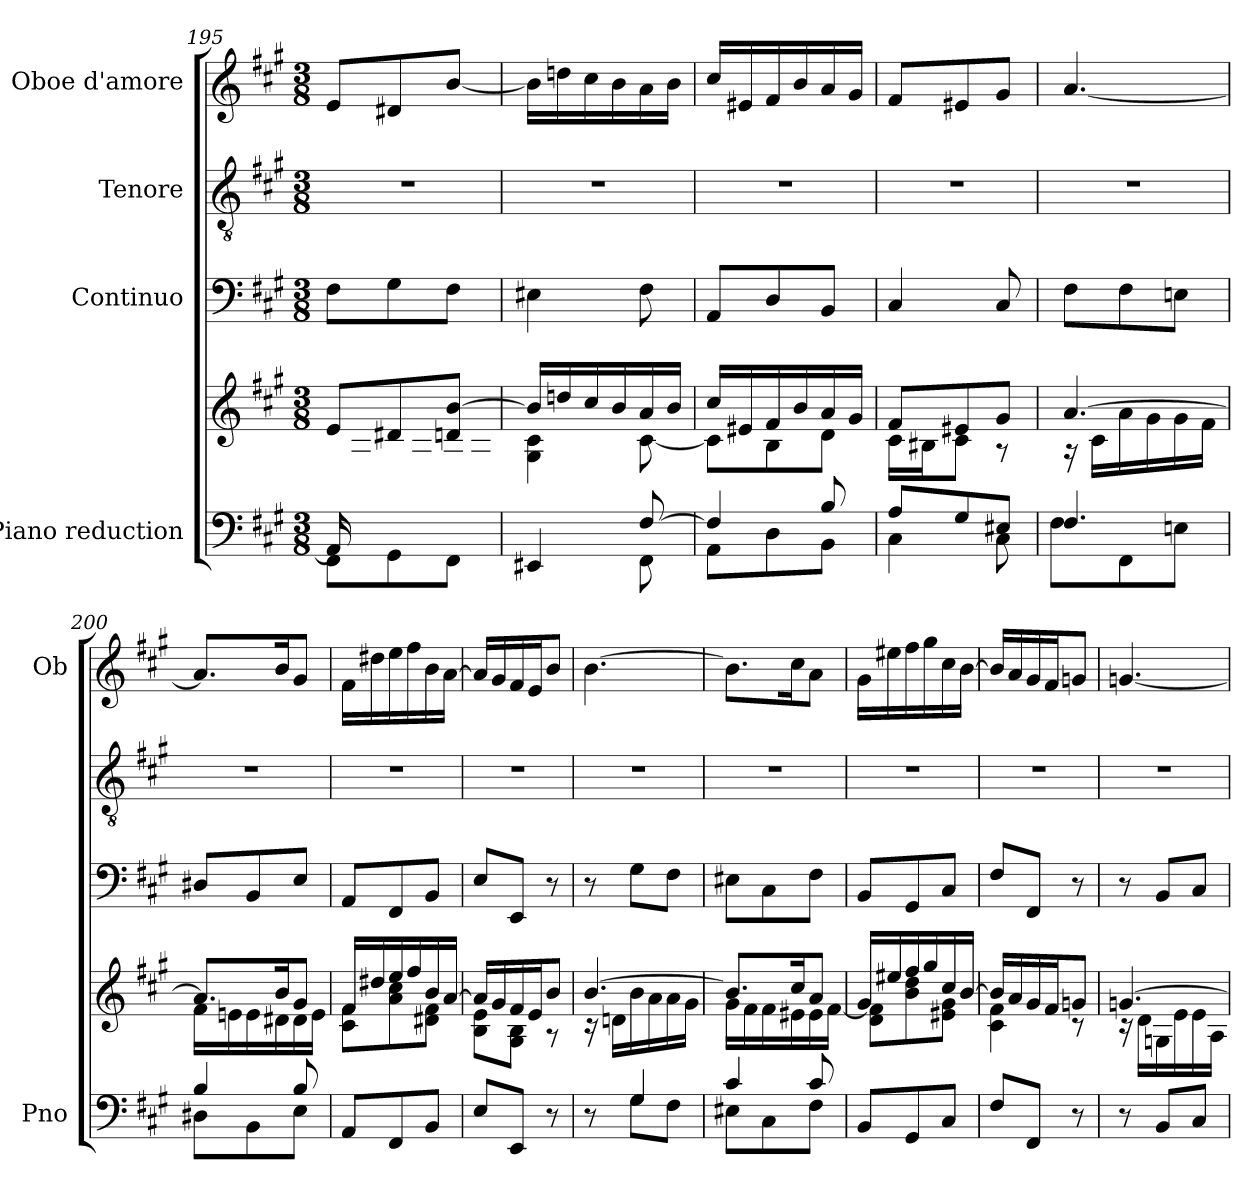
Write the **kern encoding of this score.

**kern	**kern	**kern	**kern	**kern
*part4	*part4	*part3	*part2	*part1
*staff5	*staff4	*staff3	*staff2	*staff1
*I"Piano reduction	*	*I"Continuo	*I"Tenore	*I"Oboe d'amore
*I'Pno	*	*	*	*I'Ob
*clefF4	*clefG2	*clefF4	*clefGv2	*clefG2
*k[f#c#g#]	*k[f#c#g#]	*k[f#c#g#]	*k[f#c#g#]	*k[f#c#g#]
*M3/8	*M3/8	*M3/8	*M3/8	*M3/8
=195	=195	=195	=195	=195
*^	*^	*	*	*
16AA/LL]	8FF#\L	8e/L	16ryy	8F#\L	4.r	8e/L
4ryy	.	.	16A\	.	.	.
.	8GG#\	8d#X/	16B\	8G#\	.	8d#X/
.	.	.	16A\	.	.	.
.	8FF#\J	8dn/ [8b/J	16A\	8F#\J	.	[8b/J
16ryy	.	.	16G#\JJ	.	.	.
=196	=196	=196	=196	=196	=196	=196
4EE#X/	4ryy	16b/LL]	4G#\ 4c#\	4E#X\	4.r	16b\LL]
.	.	16ddn/	.	.	.	16ddn\
.	.	16cc#/	.	.	.	16cc#\
.	.	16b/	.	.	.	16b\
[8F#/	8FF#\	16a/	[8c#\	8F#\	.	16a\
.	.	16b/JJ	.	.	.	16b\JJ
!!LO:PB:g=z
=197	=197	=197	=197	=197	=197	=197
4F#/]	8AA\L	16cc#/LL	8c#\L]	8AA/L	4.r	16cc#/LL
.	.	16e#X/	.	.	.	16e#X/
.	8D\	16f#/	8B\	8D/	.	16f#/
.	.	16b/	.	.	.	16b/
8B/	8BB\J	16a/	8d\J	8BB/J	.	16a/
.	.	16g#/JJ	.	.	.	16g#/JJ
=198	=198	=198	=198	=198	=198	=198
8A/L	4C#\	8f#/L	16c#\LL	4C#/	4.r	8f#/L
.	.	.	16B#X\J	.	.	.
8G#/	.	8e#X/	8c#\J	.	.	8e#X/
8E#X/J	8C#\	8g#/J	8r	8C#/	.	8g#/J
=199	=199	=199	=199	=199	=199	=199
4.F#/	8F#\L	[4.a/	16r	8F#\L	4.r	[4.a/
.	.	.	16c#\LL	.	.	.
.	8FF#\	.	16a\	8F#\	.	.
.	.	.	16g#\	.	.	.
.	8En\J	.	16g#\	8En\J	.	.
.	.	.	16f#\JJ	.	.	.
=200	=200	=200	=200	=200	=200	=200
4B/	8D#X\L	8.a/L]	16f#\LL	8D#X/L	4.r	8.a/L]
.	.	.	16en\	.	.	.
.	8BB\	.	16e\	8BB/	.	.
.	.	16b/K	16d#X\	.	.	16b/K
8B/	8E\J	8g#/J	16d#\	8E/J	.	8g#/J
.	.	.	16e\JJ	.	.	.
*v	*v	*	*	*	*	*
=201	=201	=201	=201	=201	=201
8AA/L	16f#/LL	8c#\ 8f#\L	8AA/L	4.r	16f#\LL
.	16dd#X/	.	.	.	16dd#X\
8FF#/	16ee/	8a\ 8cc#\	8FF#/	.	16ee\
.	16ff#/	.	.	.	16ff#\
8BB/J	16b/	8d#X\ 8f#\J	8BB/J	.	16b\
.	[16a/JJ	.	.	.	[16a\JJ
!!LO:LB:g=z
=202	=202	=202	=202	=202	=202
8E/L	16a/LL]	8B\ 8e\L	8E/L	4.r	16a/LL]
.	16g#/	.	.	.	16g#/
8EE/J	16f#/	8G#\ 8B\J	8EE/J	.	16f#/
.	16e/J	.	.	.	16e/J
8r	8b/J	8r	8r	.	8b/J
=203	=203	=203	=203	=203	=203
*^	*	*	*	*	*
8r	8ryy	[4.b/	16r	8r	4.r	[4.b\
.	.	.	16dn\LL	.	.	.
4G#/	8G#\L	.	16b\	8G#\L	.	.
.	.	.	16a\	.	.	.
.	8F#\J	.	16a\	8F#\J	.	.
.	.	.	16g#\JJ	.	.	.
=204	=204	=204	=204	=204	=204	=204
4c#/	8E#X\L	8.b/L]	16g#\LL	8E#X\L	4.r	8.b\L]
.	.	.	16f#\	.	.	.
.	8C#\	.	16f#\	8C#\	.	.
.	.	16cc#/K	16e#X\	.	.	16cc#\K
8c#/	8F#\J	8a/J	16e#\	8F#\J	.	8a\J
.	.	.	[16f#\JJ	.	.	.
*v	*v	*	*	*	*	*
=205	=205	=205	=205	=205	=205
8BB/L	16g#/LL	8d\ 8f#\]L	8BB/L	4.r	16g#\LL
.	16ee#X/	.	.	.	16ee#X\
8GG#/	16ff#/	8b\ 8dd\	8GG#/	.	16ff#\
.	16gg#/	.	.	.	16gg#\
8C#/J	16cc#/	8e#X\ 8g#\J	8C#/J	.	16cc#\
.	[16b/JJ	.	.	.	[16b\JJ
=206	=206	=206	=206	=206	=206
8F#/L	16b/LL]	4c#\ 4f#\	8F#/L	4.r	16b/LL]
.	16a/	.	.	.	16a/
8FF#/J	16g#/	.	8FF#/J	.	16g#/
.	16f#/J	.	.	.	16f#/J
8r	8gn/J	8r	8r	.	8gn/J
=207	=207	=207	=207	=207	=207
8r	[4.gn/	16r	8r	4.r	[4.gn/
.	.	16d\LL	.	.	.
8BB/L	.	16Gn\	8BB/L	.	.
.	.	16e\	.	.	.
8C#/J	.	16e\	8C#/J	.	.
.	.	16A\JJ	.	.	.
*	*v	*v	*	*	*
=	=	=	=	=
*-	*-	*-	*-	*-
